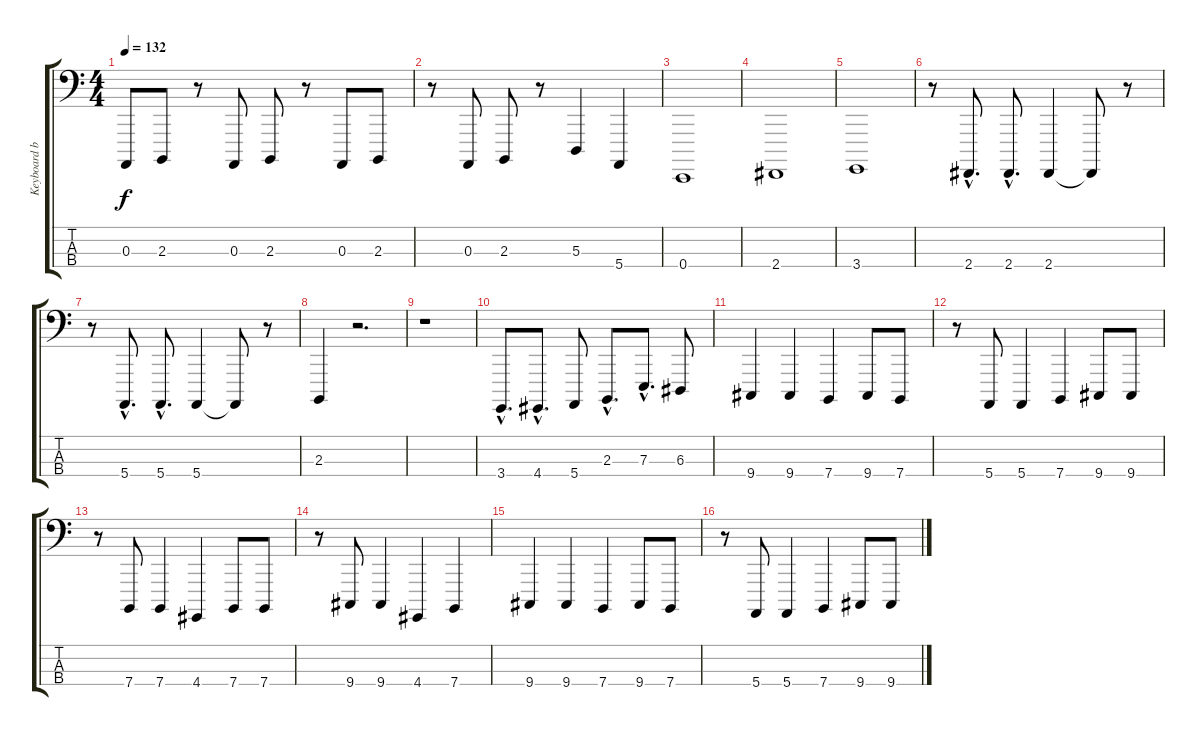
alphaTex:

\track ("Keyboard bass" "Keyboard b") {instrument lead8bassandlead}
\staff {score tabs}
\tuning (G1 D1 A0 E0) {hide}
\ts (4 4)
\tempo 132
\clef f4
\ks c
0.3.8{dy f} 2.3.8 r.8 0.3.8 2.3.8 r.8 0.3.8 2.3.8 |
r.8 0.3.8 2.3.8 r.8 5.3.4 5.4.4 |
0.4.1 |
2.4.1 |
3.4.1 |
r.8 2.4{hac}.8{d} 2.4{hac}.8{d} 2.4.4 2.4{t}.8 r.8 |
r.8 5.4{hac}.8{d} 5.4{hac}.8{d} 5.4.4 5.4{t}.8 r.8 |
2.3.4 r.2{d} |
r.1 |
3.4{hac}.8{d} 4.4{hac}.8{d} 5.4.8 2.3{hac}.8{d} 7.3{hac}.8{d} 6.3.8 |
9.4.4 9.4.4 7.4.4 9.4.8 7.4.8 |
r.8 5.4.8 5.4.4 7.4.4 9.4.8 9.4.8 |
r.8 7.4.8 7.4.4 4.4.4 7.4.8 7.4.8 |
r.8 9.4.8 9.4.4 4.4.4 7.4.4 |
9.4.4 9.4.4 7.4.4 9.4.8 7.4.8 |
r.8 5.4.8 5.4.4 7.4.4 9.4.8 9.4.8
